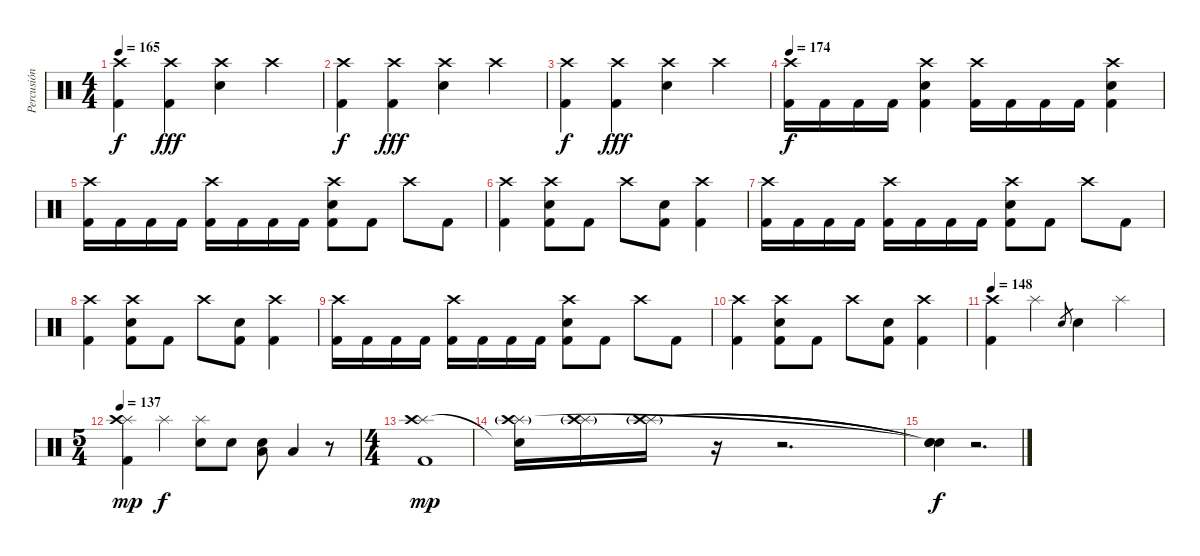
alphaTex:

\track ("Percusión" "Percusión") {instrument percussion}
\staff {score}
\articulation defaults
\ts (4 4)
\tempo 165
\clef neutral
\ks c
("Crash high (hit)" "Kick (hit) 2").4{dy f} ("Crash high (hit)" "Kick (hit) 2").4{dy fff} ("Crash high (hit)" "Electric Snare (hit)").4 "Crash high (hit)".4 |
("Crash high (hit)" "Kick (hit) 2").4{dy f} ("Crash high (hit)" "Kick (hit) 2").4{dy fff} ("Crash high (hit)" "Electric Snare (hit)").4 "Crash high (hit)".4 |
("Crash high (hit)" "Kick (hit) 2").4{dy f} ("Crash high (hit)" "Kick (hit) 2").4{dy fff} ("Crash high (hit)" "Electric Snare (hit)").4 "Crash high (hit)".4 |
\tempo 174
("Crash high (hit)" "Kick (hit) 2").16{dy f} "Kick (hit) 2".16 "Kick (hit) 2".16 "Kick (hit) 2".16 ("Crash high (hit)" "Electric Snare (hit)" "Kick (hit) 2").4 ("Crash high (hit)" "Kick (hit) 2").16 "Kick (hit) 2".16 "Kick (hit) 2".16 "Kick (hit) 2".16 ("Crash high (hit)" "Electric Snare (hit)" "Kick (hit) 2").4 |
("Crash high (hit)" "Kick (hit) 2").16 "Kick (hit) 2".16 "Kick (hit) 2".16 "Kick (hit) 2".16 ("Crash high (hit)" "Kick (hit) 2").16 "Kick (hit) 2".16 "Kick (hit) 2".16 "Kick (hit) 2".16 ("Crash high (hit)" "Electric Snare (hit)" "Kick (hit) 2").8 "Kick (hit) 2".8 "Crash high (hit)".8 "Kick (hit) 2".8 |
("Crash high (hit)" "Kick (hit) 2").4 ("Crash high (hit)" "Electric Snare (hit)" "Kick (hit) 2").8 "Kick (hit) 2".8 "Crash high (hit)".8 ("Electric Snare (hit)" "Kick (hit) 2").8 ("Crash high (hit)" "Kick (hit) 2").4 |
("Crash high (hit)" "Kick (hit) 2").16 "Kick (hit) 2".16 "Kick (hit) 2".16 "Kick (hit) 2".16 ("Crash high (hit)" "Kick (hit) 2").16 "Kick (hit) 2".16 "Kick (hit) 2".16 "Kick (hit) 2".16 ("Crash high (hit)" "Electric Snare (hit)" "Kick (hit) 2").8 "Kick (hit) 2".8 "Crash high (hit)".8 "Kick (hit) 2".8 |
("Crash high (hit)" "Kick (hit) 2").4 ("Crash high (hit)" "Electric Snare (hit)" "Kick (hit) 2").8 "Kick (hit) 2".8 "Crash high (hit)".8 ("Electric Snare (hit)" "Kick (hit) 2").8 ("Crash high (hit)" "Kick (hit) 2").4 |
("Crash high (hit)" "Kick (hit) 2").16 "Kick (hit) 2".16 "Kick (hit) 2".16 "Kick (hit) 2".16 ("Crash high (hit)" "Kick (hit) 2").16 "Kick (hit) 2".16 "Kick (hit) 2".16 "Kick (hit) 2".16 ("Crash high (hit)" "Electric Snare (hit)" "Kick (hit) 2").8 "Kick (hit) 2".8 "Crash high (hit)".8 "Kick (hit) 2".8 |
("Crash high (hit)" "Kick (hit) 2").4 ("Crash high (hit)" "Electric Snare (hit)" "Kick (hit) 2").8 "Kick (hit) 2".8 "Crash high (hit)".8 ("Electric Snare (hit)" "Kick (hit) 2").8 ("Crash high (hit)" "Kick (hit) 2").4 |
\tempo 148
("Crash high (hit)" "Kick (hit) 2").4 "Splash (hit)".4 "Electric Snare (hit)".8{gr} "Electric Snare (hit)".4 "Splash (hit)".4 |
\ts (5 4)
\tempo 137
("Splash (hit)" "Crash high (hit)" "Kick (hit) 2").4{dy mp} "Splash (hit)".4{dy f} ("Splash (hit)" "Electric Snare (hit)").8 "Electric Snare (hit)".8 ("Low Tom (hit)" "Electric Snare (hit)").8 "Low Tom (hit)".4 r.8 |
\ts (4 4)
("Splash (hit)" "Crash high (hit)" "Kick (hit) 2").1{dy mp} |
("Snare (hit)"{t} "Splash (hit)"{g} "Crash high (hit)"{g}).16{volume 10} ("Splash (hit)"{g} "Crash high (hit)"{g}).16 ("Splash (hit)"{g} "Crash high (hit)"{g}).16 r.16 r.2{d} |
("Snare (hit)"{t} "Snare (hit)"{t} "Snare (hit)"{t}).4{dy f volume 10} r.2{d}
